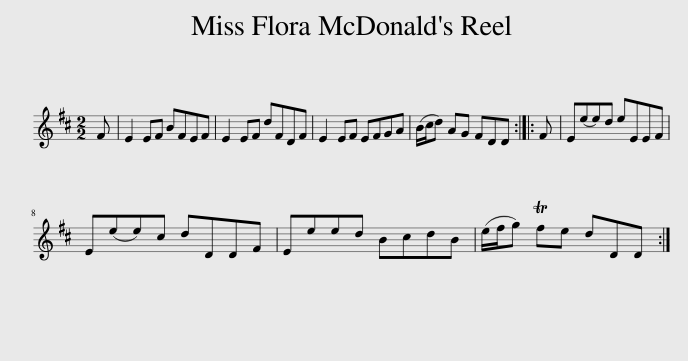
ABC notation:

X:1
L:1/8
M:2/2
I:linebreak $
K:D
V:1 treble
V:1
 F | E2 EF BFEF | E2 EF dFDF | E2 EF EFGA | (B/c/d) AG FDD :: %5
 F | E(ee)d eEEF |$ E(ee)c dDDF | Eeed BcdB | (e/f/g) Tfe dDD :| %10
